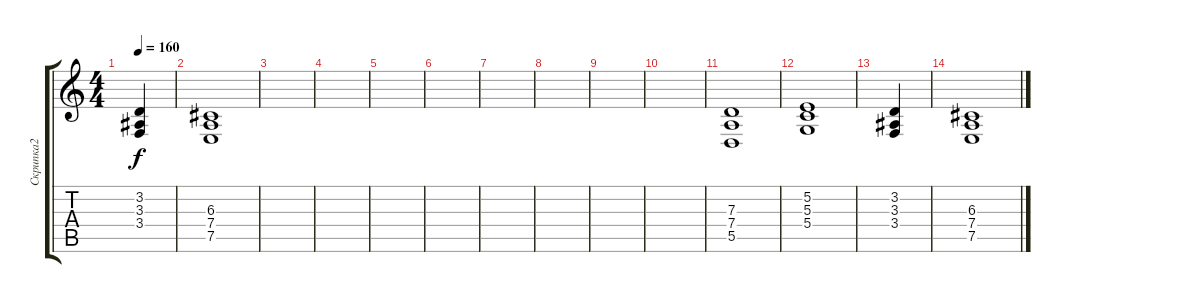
\track ("Скрипка2" "Скрипка2") {instrument stringensemble2}
\staff {score tabs}
\tuning (E4 B3 G3 D3 A2 E2) {hide}
\ts (4 4)
\tempo 160
\clef g2
\ks c
(3.2 3.3 3.4).4{dy f} |
(6.3 7.4 7.5).1 |
|
|
|
|
|
|
|
|
(7.3 7.4 5.5).1 |
(5.2 5.3 5.4).1 |
(3.2 3.3 3.4).4 |
(6.3 7.4 7.5).1
